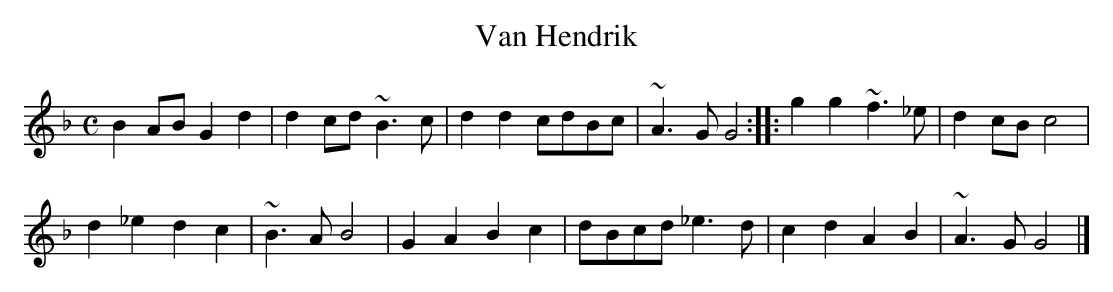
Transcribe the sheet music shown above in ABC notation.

X:1
T:Van Hendrik
M:C
K:Gdor
B2ABG2d2|d2cd~B3c|d2d2cdBc|~A3GG4:||:g2g2~f3_e|d2cBc4|
d2_e2d2c2|~B3AB4|G2A2B2c2|dBcd_e3d|c2d2A2B2|~A3GG4|]
